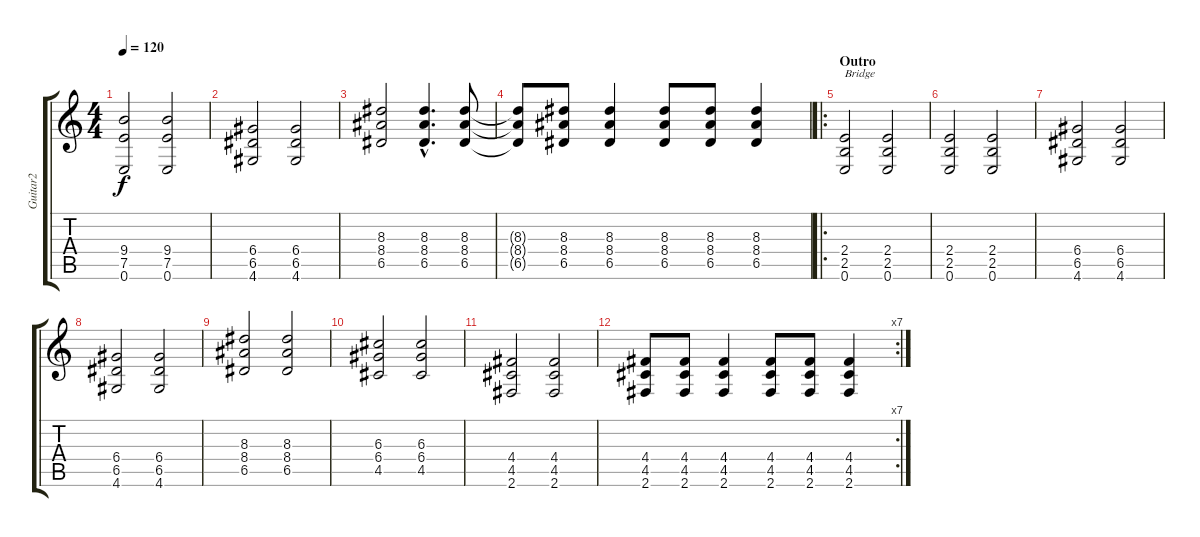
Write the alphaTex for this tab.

\track ("Guitar2" "Guitar2") {instrument acousticguitarsteel}
\staff {score tabs}
\tuning (E4 B3 G3 D3 A2 E2) {hide}
\ts (4 4)
\tempo 120
\clef g2
\ks c
(9.4 7.5 0.6).2{dy f instrument overdrivenguitar} (9.4 7.5 0.6).2{instrument overdrivenguitar} |
(6.4 6.5 4.6).2{instrument overdrivenguitar} (6.4 6.5 4.6).2{instrument overdrivenguitar} |
(8.3 8.4 6.5).2{instrument overdrivenguitar} (8.3{hac} 8.4{hac} 6.5{hac}).4{d instrument overdrivenguitar} (8.3 8.4 6.5).8{instrument overdrivenguitar} |
(8.3{t} 8.4{t} 6.5{t}).8 (8.3 8.4 6.5).8{instrument overdrivenguitar} (8.3 8.4 6.5).4{instrument overdrivenguitar} (8.3 8.4 6.5).8{instrument overdrivenguitar} (8.3 8.4 6.5).8{instrument overdrivenguitar} (8.3 8.4 6.5).4{instrument overdrivenguitar} |
\ro
\section ("" "Outro")
(2.4 2.5 0.6).2{txt "Bridge" instrument overdrivenguitar} (2.4 2.5 0.6).2{instrument overdrivenguitar} |
(2.4 2.5 0.6).2{instrument overdrivenguitar} (2.4 2.5 0.6).2{instrument overdrivenguitar} |
(6.4 6.5 4.6).2{instrument overdrivenguitar} (6.4 6.5 4.6).2{instrument overdrivenguitar} |
(6.4 6.5 4.6).2{instrument overdrivenguitar} (6.4 6.5 4.6).2{instrument overdrivenguitar} |
(8.3 8.4 6.5).2{instrument overdrivenguitar} (8.3 8.4 6.5).2{instrument overdrivenguitar} |
(6.3 6.4 4.5).2{instrument overdrivenguitar} (6.3 6.4 4.5).2{instrument overdrivenguitar} |
(4.4 4.5 2.6).2{instrument overdrivenguitar} (4.4 4.5 2.6).2{instrument overdrivenguitar} |
\rc 7
(4.4 4.5 2.6).8{instrument overdrivenguitar} (4.4 4.5 2.6).8{instrument overdrivenguitar} (4.4 4.5 2.6).4{instrument overdrivenguitar} (4.4 4.5 2.6).8{instrument overdrivenguitar} (4.4 4.5 2.6).8{instrument overdrivenguitar} (4.4 4.5 2.6).4{instrument overdrivenguitar}
